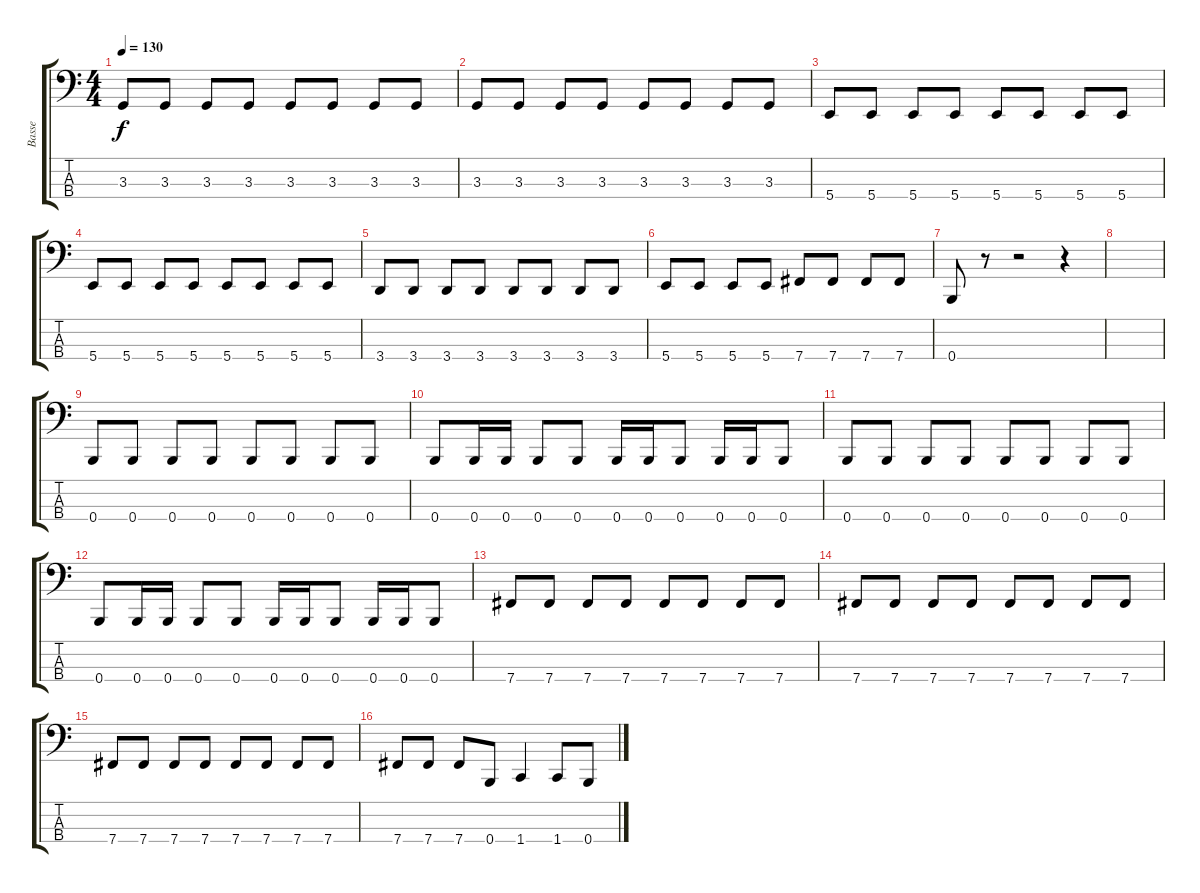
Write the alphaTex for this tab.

\track ("Basse" "Basse") {instrument electricbasspick}
\staff {score tabs}
\tuning (D2 A1 E1 B0) {hide}
\ts (4 4)
\tempo 130
\clef f4
\ks c
3.3.8{dy f} 3.3.8 3.3.8 3.3.8 3.3.8 3.3.8 3.3.8 3.3.8 |
3.3.8 3.3.8 3.3.8 3.3.8 3.3.8 3.3.8 3.3.8 3.3.8 |
5.4.8 5.4.8 5.4.8 5.4.8 5.4.8 5.4.8 5.4.8 5.4.8 |
5.4.8 5.4.8 5.4.8 5.4.8 5.4.8 5.4.8 5.4.8 5.4.8 |
3.4.8 3.4.8 3.4.8 3.4.8 3.4.8 3.4.8 3.4.8 3.4.8 |
5.4.8 5.4.8 5.4.8 5.4.8 7.4.8 7.4.8 7.4.8 7.4.8 |
0.4.8 r.8 r.2 r.4 |
|
0.4.8 0.4.8 0.4.8 0.4.8 0.4.8 0.4.8 0.4.8 0.4.8 |
0.4.8 0.4.16 0.4.16 0.4.8 0.4.8 0.4.16 0.4.16 0.4.8 0.4.16 0.4.16 0.4.8 |
0.4.8 0.4.8 0.4.8 0.4.8 0.4.8 0.4.8 0.4.8 0.4.8 |
0.4.8 0.4.16 0.4.16 0.4.8 0.4.8 0.4.16 0.4.16 0.4.8 0.4.16 0.4.16 0.4.8 |
7.4.8 7.4.8 7.4.8 7.4.8 7.4.8 7.4.8 7.4.8 7.4.8 |
7.4.8 7.4.8 7.4.8 7.4.8 7.4.8 7.4.8 7.4.8 7.4.8 |
7.4.8 7.4.8 7.4.8 7.4.8 7.4.8 7.4.8 7.4.8 7.4.8 |
7.4.8 7.4.8 7.4.8 0.4.8 1.4.4 1.4.8 0.4.8
